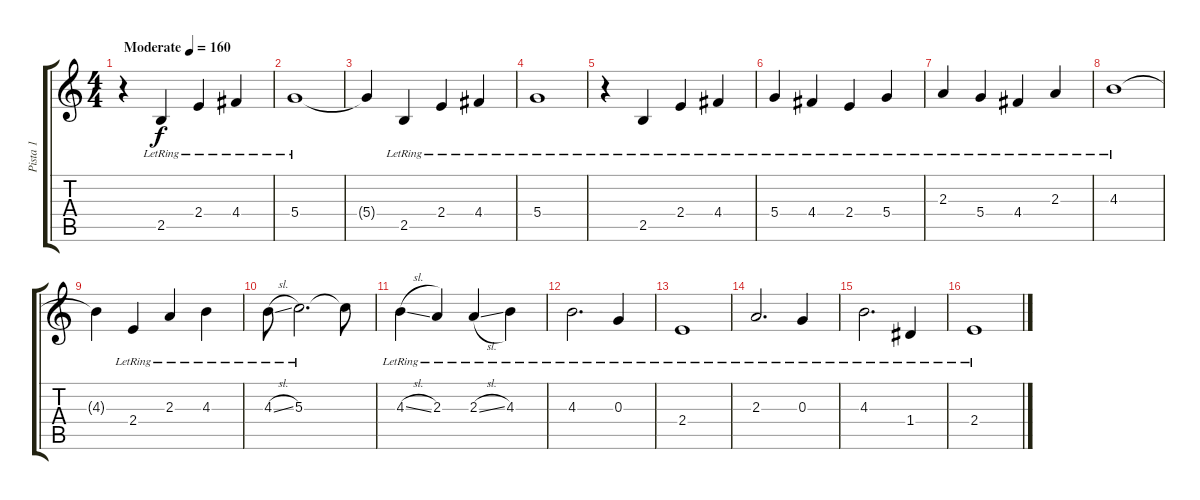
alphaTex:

\track ("Pista 1" "Pista 1") {instrument electricguitarjazz}
\staff {score tabs}
\tuning (E4 B3 G3 D3 A2 E2) {hide}
\ts (4 4)
\tempo (160 "Moderate")
\clef g2
\ks c
r.4{dy f instrument electricguitarjazz} 2.5{lr}.4 2.4{lr}.4 4.4{lr}.4 |
5.4{lr}.1 |
5.4{t}.4 2.5{lr}.4 2.4{lr}.4 4.4{lr}.4 |
5.4{lr}.1 |
r.4 2.5{lr}.4 2.4{lr}.4 4.4{lr}.4 |
5.4{lr}.4 4.4{lr}.4 2.4{lr}.4 5.4{lr}.4 |
2.3{lr}.4 5.4{lr}.4 4.4{lr}.4 2.3{lr}.4 |
4.3{lr}.1 |
4.3{t}.4 2.4{lr}.4 2.3{lr}.4 4.3{lr}.4 |
4.3{sl lr}.8 5.3{lr}.2{d} 5.3{t}.8 |
4.3{sl lr}.4 2.3{lr}.4 2.3{sl lr}.4 4.3{lr}.4 |
4.3{lr}.2{d} 0.3{lr}.4 |
2.4{lr}.1 |
2.3{lr}.2{d} 0.3{lr}.4 |
4.3{lr}.2{d} 1.4{lr}.4 |
2.4{lr}.1
